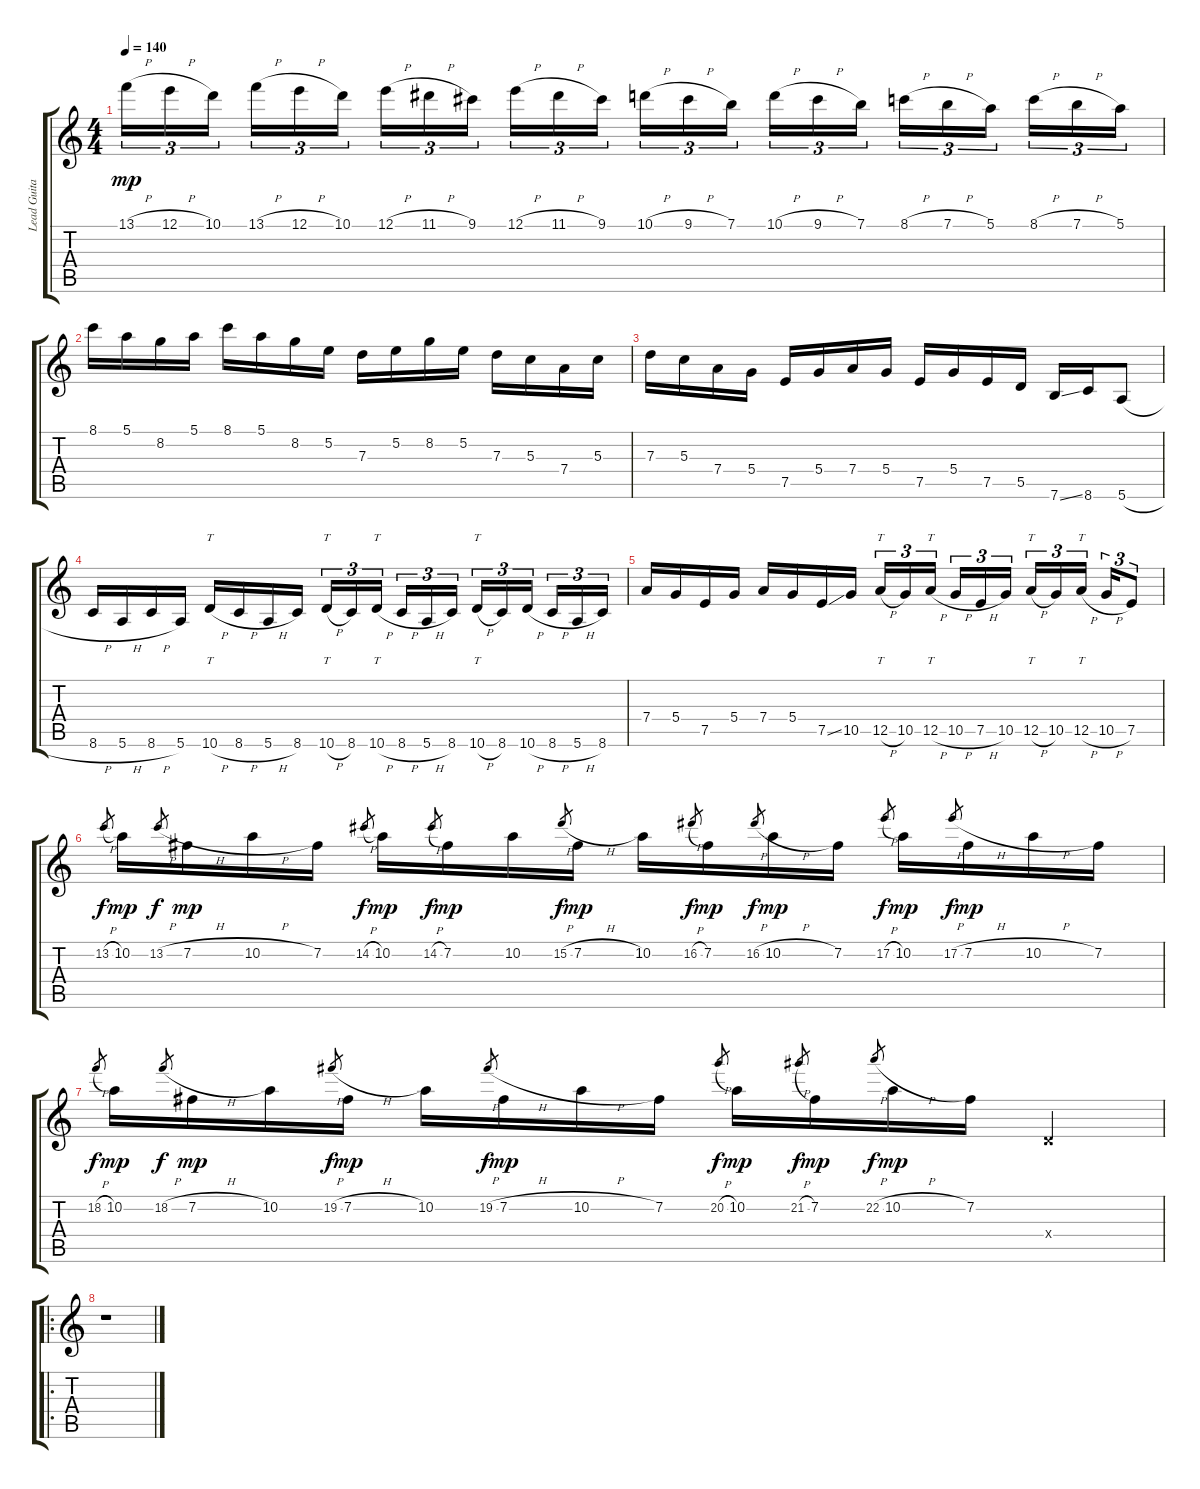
\track ("Lead Guitar" "Lead Guita") {instrument distortionguitar}
\staff {score tabs}
\tuning (E4 B3 G3 D3 A2 E2) {hide}
\ts (4 4)
\tempo 140
\clef g2
\ks c
13.1{h}.16{tu (3 2) dy mp} 12.1{h}.16{tu (3 2)} 10.1.16{tu (3 2)} 13.1{h}.16{tu (3 2)} 12.1{h}.16{tu (3 2)} 10.1.16{tu (3 2)} 12.1{h}.16{tu (3 2)} 11.1{h}.16{tu (3 2)} 9.1.16{tu (3 2)} 12.1{h}.16{tu (3 2)} 11.1{h}.16{tu (3 2)} 9.1.16{tu (3 2)} 10.1{h}.16{tu (3 2)} 9.1{h}.16{tu (3 2)} 7.1.16{tu (3 2)} 10.1{h}.16{tu (3 2)} 9.1{h}.16{tu (3 2)} 7.1.16{tu (3 2)} 8.1{h}.16{tu (3 2)} 7.1{h}.16{tu (3 2)} 5.1.16{tu (3 2)} 8.1{h}.16{tu (3 2)} 7.1{h}.16{tu (3 2)} 5.1.16{tu (3 2)} |
8.1.16 5.1.16 8.2.16 5.1.16 8.1.16 5.1.16 8.2.16 5.2.16 7.3.16 5.2.16 8.2.16 5.2.16 7.3.16 5.3.16 7.4.16 5.3.16 |
7.3.16 5.3.16 7.4.16 5.4.16 7.5.16 5.4.16 7.4.16 5.4.16 7.5.16 5.4.16 7.5.16 5.5.16 7.6{ss}.16 8.6.16 5.6{h}.8 |
8.6{h}.16 5.6{h}.16 8.6{h}.16 5.6.16 10.6{h}.16{tt} 8.6{h}.16 5.6{h}.16 8.6.16 10.6{h}.16{tt tu (3 2)} 8.6.16{tu (3 2)} 10.6{h}.16{tt tu (3 2)} 8.6{h}.16{tu (3 2)} 5.6{h}.16{tu (3 2)} 8.6.16{tu (3 2)} 10.6{h}.16{tt tu (3 2)} 8.6.16{tu (3 2)} 10.6{h}.16{tu (3 2)} 8.6{h}.16{tu (3 2)} 5.6{h}.16{tu (3 2)} 8.6.16{tu (3 2)} |
7.4.16 5.4.16 7.5.16 5.4.16 7.4.16 5.4.16 7.5{ss}.16 10.5.16 12.5{h}.16{tt tu (3 2)} 10.5.16{tu (3 2)} 12.5{h}.16{tt tu (3 2)} 10.5{h}.16{tu (3 2)} 7.5{h}.16{tu (3 2)} 10.5.16{tu (3 2)} 12.5{h}.16{tt tu (3 2)} 10.5.16{tu (3 2)} 12.5{h}.16{tt tu (3 2)} 10.5{h}.16{tu (3 2)} 7.5.8{tu (3 2)} |
13.2{h}.8{gr dy f} 10.2.16{dy mp} 13.2{h}.8{gr dy f} 7.2{h}.16{dy mp} 10.2{h}.16 7.2.16 14.2{h}.8{gr dy f} 10.2.16{dy mp} 14.2{h}.8{gr dy f} 7.2.16{dy mp} 10.2.16 15.2{h}.8{gr dy f} 7.2{h}.16{dy mp} 10.2.16 16.2{h}.8{gr dy f} 7.2.16{dy mp} 16.2{h}.8{gr dy f} 10.2{h}.16{dy mp} 7.2.16 17.2{h}.8{gr dy f} 10.2.16{dy mp} 17.2{h}.8{gr dy f} 7.2{h}.16{dy mp} 10.2{h}.16 7.2.16 |
18.2{h}.8{gr dy f} 10.2.16{dy mp} 18.2{h}.8{gr dy f} 7.2{h}.16{dy mp} 10.2.16 19.2{h}.8{gr dy f} 7.2{h}.16{dy mp} 10.2.16 19.2{h}.8{gr dy f} 7.2{h}.16{dy mp} 10.2{h}.16 7.2.16 20.2{h}.8{gr dy f} 10.2.16{dy mp} 21.2{h}.8{gr dy f} 7.2.16{dy mp} 22.2{h}.8{gr dy f} 10.2{h}.16{dy mp} 7.2.16 0.4{x}.4 |
\ro
r.1
